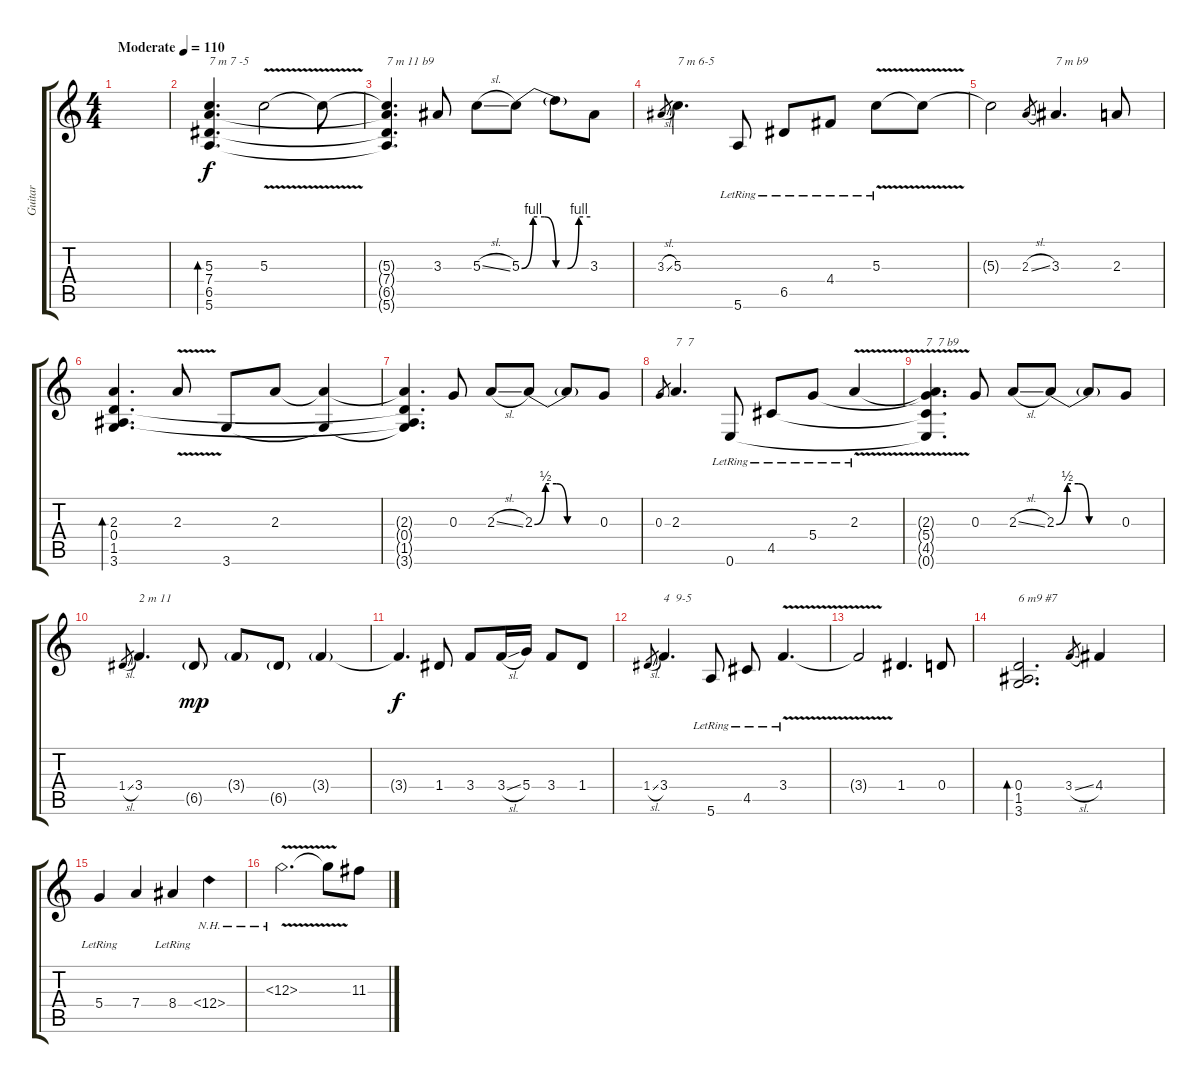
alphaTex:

\track ("Guitar" "Guitar") {instrument distortionguitar}
\staff {score tabs}
\tuning (E4 B3 G3 D3 A2 E2) {hide}
\ts (4 4)
\tempo (110 "Moderate")
\clef g2
\ks c
|
(5.3 7.4 6.5 5.6).4{d bd 480 txt "7 m 7 -5" instrument electricguitarclean} 5.3{v}.2 5.3{t}.8 |
(5.3{t} 7.4{t} 6.5{t} 5.6{t}).4{d txt "7 m 11 b9"} 3.3.8 5.3{sl}.8 5.3{be (custom 0 0 10 4 20 4 30 0 40 0 50 4 60 4)}.8 5.3{t}.8 3.3.8 |
3.3{sl}.8{gr} 5.3.4{d txt "7 m 6-5"} 5.6{lr}.8 6.5{lr}.8 4.4{lr}.8 5.3{v lr}.8 5.3{t}.8 |
5.3{t}.2 2.3{sl}.8{gr} 3.3.4{d txt "7 m b9"} 2.3.8 |
(2.3 0.4 1.5 3.6).4{d bd 480 txt ""} 2.3{v}.8 3.6.8 2.3.8 (2.3{t} 3.6{t}).4 |
(2.3{t} 0.4{t} 1.5{t} 3.6{t}).4{d} 0.3.8 2.3{sl}.8 2.3{be (custom 0 0 10 2 20 2 30 0 60 0)}.8 2.3{t}.8 0.3.8 |
0.3.8{gr} 2.3.4{d txt "7  7"} 0.6{lr}.8 4.5{lr}.8 5.4{lr}.8 2.3{v lr}.4 |
(2.3{t} 5.4{t} 4.5{t} 0.6{t}).4{d txt "7  7 b9"} 0.3.8 2.3{sl}.8 2.3{be (custom 0 0 10 2 20 2 30 0 60 0)}.8 2.3{t}.8 0.3.8 |
1.4{sl}.8{gr} 3.4.4{d txt "2 m 11"} 6.5{g}.8{dy mp} 3.4{g}.8 6.5{g}.8 3.4{g}.4 |
3.4{t}.4{d dy f} 1.4.8 3.4.8 3.4{sl}.16 5.4.16 3.4.8 1.4.8 |
1.4{sl}.8{gr} 3.4.4{d txt "4  9-5  "} 5.6{lr}.8 4.5{lr}.8 3.4{v lr}.4{d} |
3.4{t}.2 1.4.4{d} 0.4.8 |
(0.4 1.5 3.6).2{d bd 480 txt "6 m9 #7"} 3.4{sl}.8{gr} 4.4.4 |
5.4{lr}.4 7.4.4 8.4{lr}.4 12.4{nh}.4 |
12.3{nh v}.2{d txt ""} 12.3{t}.8 11.3.8
